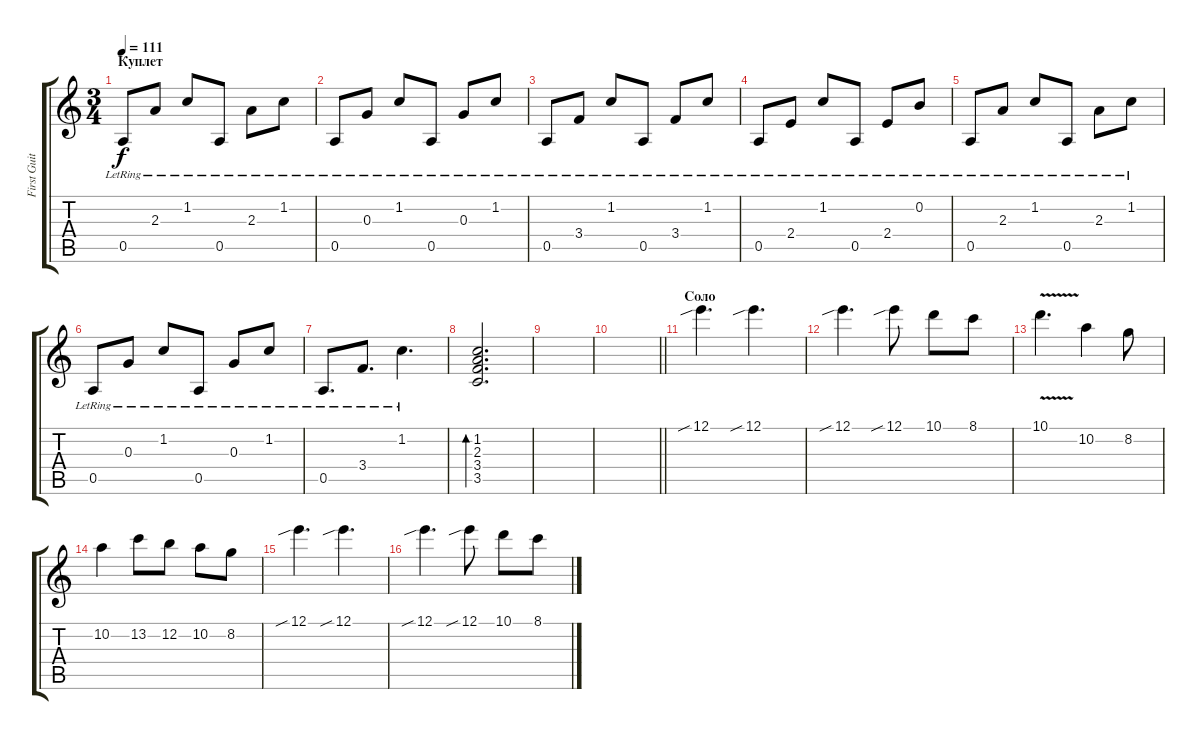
\track ("First Guitar" "First Guit") {instrument acousticguitarsteel}
\staff {score tabs}
\tuning (E4 B3 G3 D3 A2 E2) {hide}
\ts (3 4)
\section ("" "Куплет")
\tempo 111
\clef g2
\ks c
0.5{lr}.8{dy f} 2.3{lr}.8 1.2{lr}.8 0.5{lr}.8 2.3{lr}.8 1.2{lr}.8 |
0.5{lr}.8 0.3{lr}.8 1.2{lr}.8 0.5{lr}.8 0.3{lr}.8 1.2{lr}.8 |
0.5{lr}.8 3.4{lr}.8 1.2{lr}.8 0.5{lr}.8 3.4{lr}.8 1.2{lr}.8 |
0.5{lr}.8 2.4{lr}.8 1.2{lr}.8 0.5{lr}.8 2.4{lr}.8 0.2{lr}.8 |
0.5{lr}.8 2.3{lr}.8 1.2{lr}.8 0.5{lr}.8 2.3{lr}.8 1.2{lr}.8 |
0.5{lr}.8 0.3{lr}.8 1.2{lr}.8 0.5{lr}.8 0.3{lr}.8 1.2{lr}.8 |
0.5{lr}.8{d} 3.4{lr}.8{d} 1.2{lr}.4{d} |
(1.2 2.3 3.4 3.5).2{d bd 480} |
|
\barLineRight lightlight
|
\section ("" "Соло")
12.1{sib}.4{d} 12.1{sib}.4{d} |
12.1{sib}.4{d} 12.1{sib}.8 10.1.8 8.1.8 |
10.1{v}.4{d} 10.2.4 8.2.8 |
10.2.4 13.2.8 12.2.8 10.2.8 8.2.8 |
12.1{sib}.4{d} 12.1{sib}.4{d} |
12.1{sib}.4{d} 12.1{sib}.8 10.1.8 8.1.8
